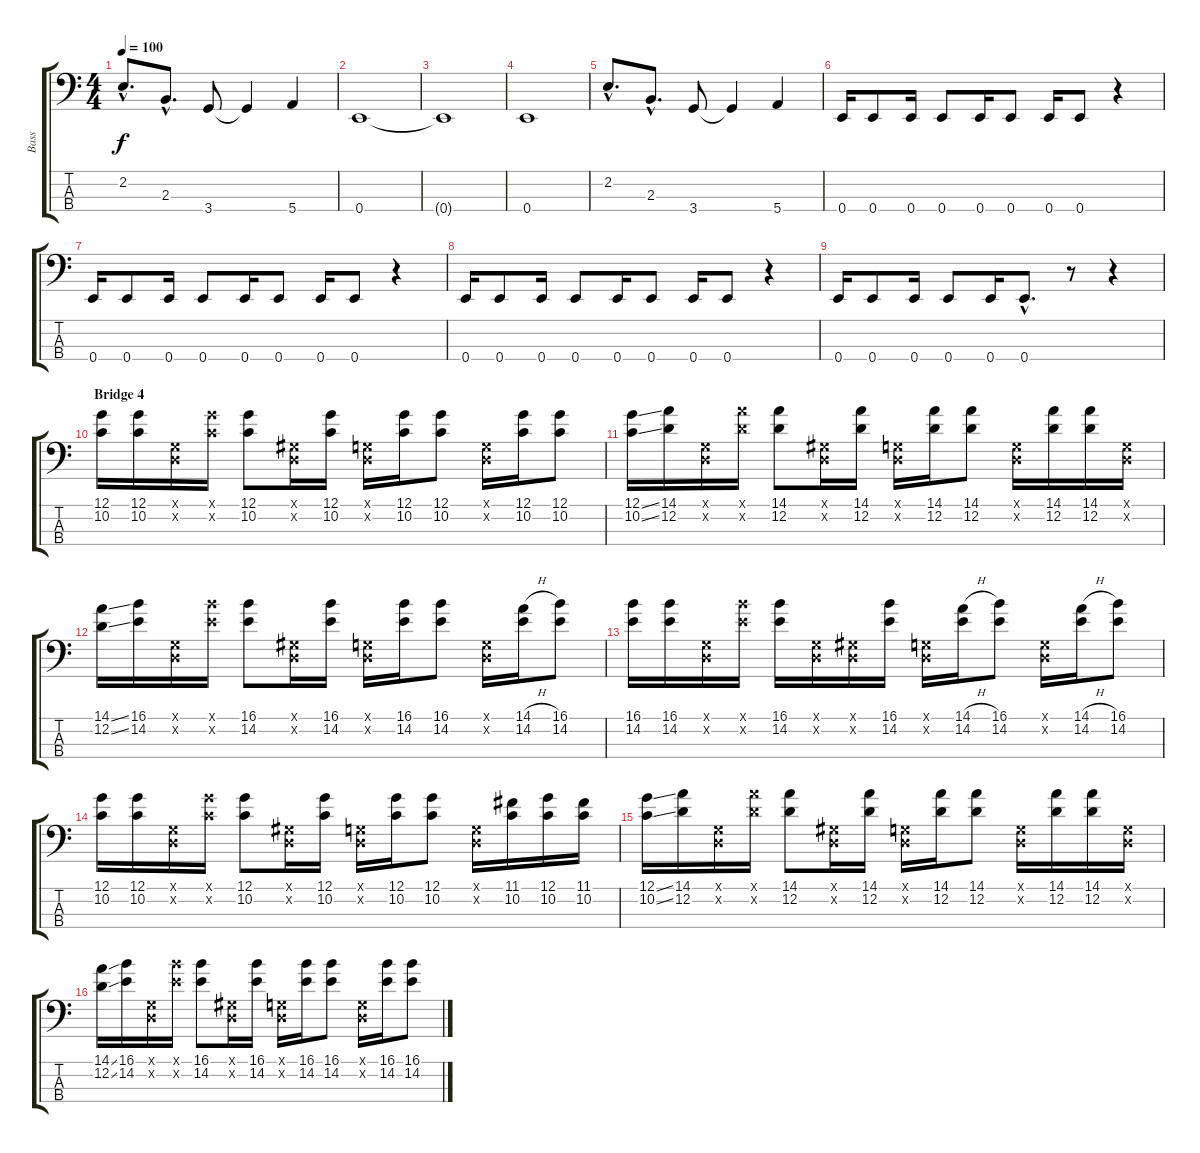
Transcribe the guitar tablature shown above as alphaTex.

\track ("Bass" "Bass") {instrument slapbass2}
\staff {score tabs}
\tuning (G2 D2 A1 E1) {hide}
\ts (4 4)
\tempo 100
\clef f4
\ks c
2.2{hac}.8{d dy f} 2.3{hac}.8{d} 3.4.8 3.4{t}.4 5.4.4 |
0.4.1{volume 13 instrument slapbass2} |
0.4{t}.1 |
0.4.1{volume 13 instrument slapbass2} |
2.2{hac}.8{d} 2.3{hac}.8{d} 3.4.8 3.4{t}.4 5.4.4 |
0.4.16 0.4.8 0.4.16 0.4.8 0.4.16 0.4.8 0.4.16 0.4.8 r.4 |
0.4.16 0.4.8 0.4.16 0.4.8 0.4.16 0.4.8 0.4.16 0.4.8 r.4 |
0.4.16 0.4.8 0.4.16 0.4.8 0.4.16 0.4.8 0.4.16 0.4.8 r.4 |
0.4.16 0.4.8 0.4.16 0.4.8 0.4.16 0.4{hac}.8{d} r.8 r.4 |
\section ("" "Bridge 4")
(12.1 10.2).16 (12.1 10.2).16 (0.1{x} 0.2{x}).16 (12.1{x} 10.2{x}).16 (12.1 10.2).8 (1.1{x} 0.2{x}).16 (12.1 10.2).16 (0.1{x} 0.2{x}).16 (12.1 10.2).16 (12.1 10.2).8 (0.1{x} 0.2{x}).16 (12.1 10.2).16 (12.1 10.2).8 |
(12.1{ss} 10.2{ss}).16 (14.1 12.2).16 (0.1{x} 0.2{x}).16 (14.1{x} 12.2{x}).16 (14.1 12.2).8 (1.1{x} 0.2{x}).16 (14.1 12.2).16 (0.1{x} 0.2{x}).16 (14.1 12.2).16 (14.1 12.2).8 (0.1{x} 0.2{x}).16 (14.1 12.2).16 (14.1 12.2).16 (0.1{x} 0.2{x}).16 |
(14.1{ss} 12.2{ss}).16 (16.1 14.2).16 (0.1{x} 0.2{x}).16 (16.1{x} 14.2{x}).16 (16.1 14.2).8 (1.1{x} 0.2{x}).16 (16.1 14.2).16 (0.1{x} 0.2{x}).16 (16.1 14.2).16 (16.1 14.2).8 (0.1{x} 0.2{x}).16 (14.1{h} 14.2).16 (16.1 14.2).8 |
(16.1 14.2).16 (16.1 14.2).16 (0.1{x} 0.2{x}).16 (16.1{x} 14.2{x}).16 (16.1 14.2).16 (0.1{x} 0.2{x}).16 (1.1{x} 0.2{x}).16 (16.1 14.2).16 (0.1{x} 0.2{x}).16 (14.1{h} 14.2).16 (16.1 14.2).8 (0.1{x} 0.2{x}).16 (14.1{h} 14.2).16 (16.1 14.2).8 |
(12.1 10.2).16 (12.1 10.2).16 (0.1{x} 0.2{x}).16 (12.1{x} 10.2{x}).16 (12.1 10.2).8 (1.1{x} 0.2{x}).16 (12.1 10.2).16 (0.1{x} 0.2{x}).16 (12.1 10.2).16 (12.1 10.2).8 (0.1{x} 0.2{x}).16 (11.1 10.2).16 (12.1 10.2).16 (11.1 10.2).16 |
(12.1{ss} 10.2{ss}).16 (14.1 12.2).16 (0.1{x} 0.2{x}).16 (14.1{x} 12.2{x}).16 (14.1 12.2).8 (1.1{x} 0.2{x}).16 (14.1 12.2).16 (0.1{x} 0.2{x}).16 (14.1 12.2).16 (14.1 12.2).8 (0.1{x} 0.2{x}).16 (14.1 12.2).16 (14.1 12.2).16 (0.1{x} 0.2{x}).16 |
(14.1{ss} 12.2{ss}).16 (16.1 14.2).16 (0.1{x} 0.2{x}).16 (16.1{x} 14.2{x}).16 (16.1 14.2).8 (1.1{x} 0.2{x}).16 (16.1 14.2).16 (0.1{x} 0.2{x}).16 (16.1 14.2).16 (16.1 14.2).8 (0.1{x} 0.2{x}).16 (16.1 14.2).16 (16.1 14.2).8
